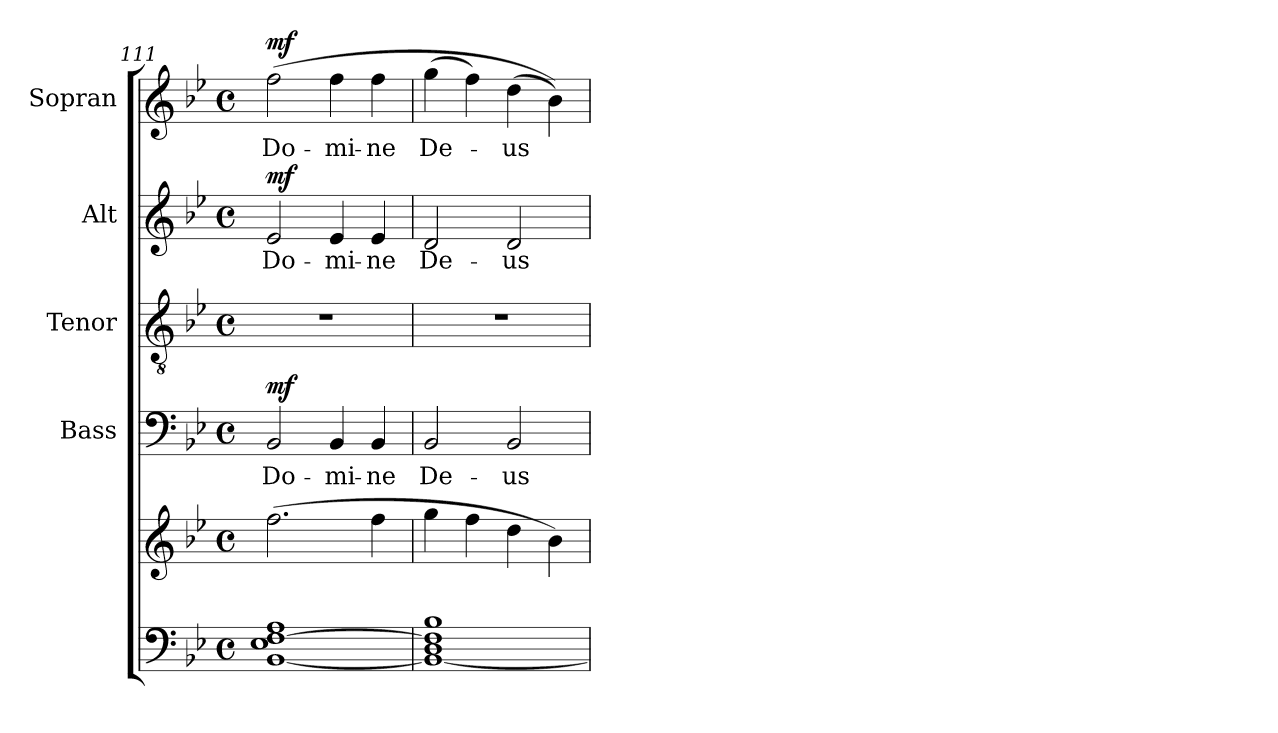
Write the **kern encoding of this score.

**kern	**kern	**kern	**text	**dynam	**kern	**kern	**text	**dynam	**kern	**text	**dynam
*part5	*part5	*part4	*part4	*part4	*part3	*part2	*part2	*part2	*part1	*part1	*part1
*staff6	*staff5	*staff4	*staff4	*staff4	*staff3	*staff2	*staff2	*staff2	*staff1	*staff1	*staff1
*	*	*I"Bass	*	*	*I"Tenor	*I"Alt	*	*	*I"Sopran	*	*
*	*	*I'B.	*	*	*I'T.	*I'A.	*	*	*I'S.	*	*
*clefF4	*clefG2	*clefF4	*	*	*clefGv2	*clefG2	*	*	*clefG2	*	*
*k[b-e-]	*k[b-e-]	*k[b-e-]	*	*	*k[b-e-]	*k[b-e-]	*	*	*k[b-e-]	*	*
*B-:	*B-:	*B-:	*	*	*B-:	*B-:	*	*	*B-:	*	*
*M4/4	*M4/4	*M4/4	*	*	*M4/4	*M4/4	*	*	*M4/4	*	*
*met(c)	*met(c)	*met(c)	*	*	*met(c)	*met(c)	*	*	*met(c)	*	*
=111	=111	=111	=111	=111	=111	=111	=111	=111	=111	=111	=111
!	!	!	!LO:LY:b	!LO:DY:a	!	!	!LO:LY:b	!LO:DY:a	!	!LO:LY:b	!LO:DY:a
[1BB- 1E- [1F 1A	(>2.ff\	2BB-/	Do-	mf	1r	2e-/	Do-	mf	(>2ff\	Do-	mf
!	!	!	!LO:LY:b	!	!	!	!LO:LY:b	!	!	!LO:LY:b	!
.	.	4BB-/	-mi-	.	.	4e-/	-mi-	.	4ff\	-mi-	.
!	!	!	!LO:LY:b	!	!	!	!LO:LY:b	!	!	!LO:LY:b	!
.	4ff\	4BB-/	-ne	.	.	4e-/	-ne	.	4ff\	-ne	.
=112	=112	=112	=112	=112	=112	=112	=112	=112	=112	=112	=112
!	!	!	!LO:LY:b	!	!	!	!LO:LY:b	!	!	!LO:LY:b	!
1BB-_ 1D 1F] 1B-	4gg\	2BB-/	De-	.	1r	2d/	De-	.	(>4gg\	De-	.
.	4ff\	.	.	.	.	.	.	.	4ff\)	.	.
!	!	!	!LO:LY:b	!	!	!	!LO:LY:b	!	!	!LO:LY:b	!
.	4dd\	2BB-/	-us	.	.	2d/	-us	.	(>4dd\	-us	.
.	4b-\)	.	.	.	.	.	.	.	4b-\))	.	.
=	=	=	=	=	=	=	=	=	=	=	=
*-	*-	*-	*-	*-	*-	*-	*-	*-	*-	*-	*-
